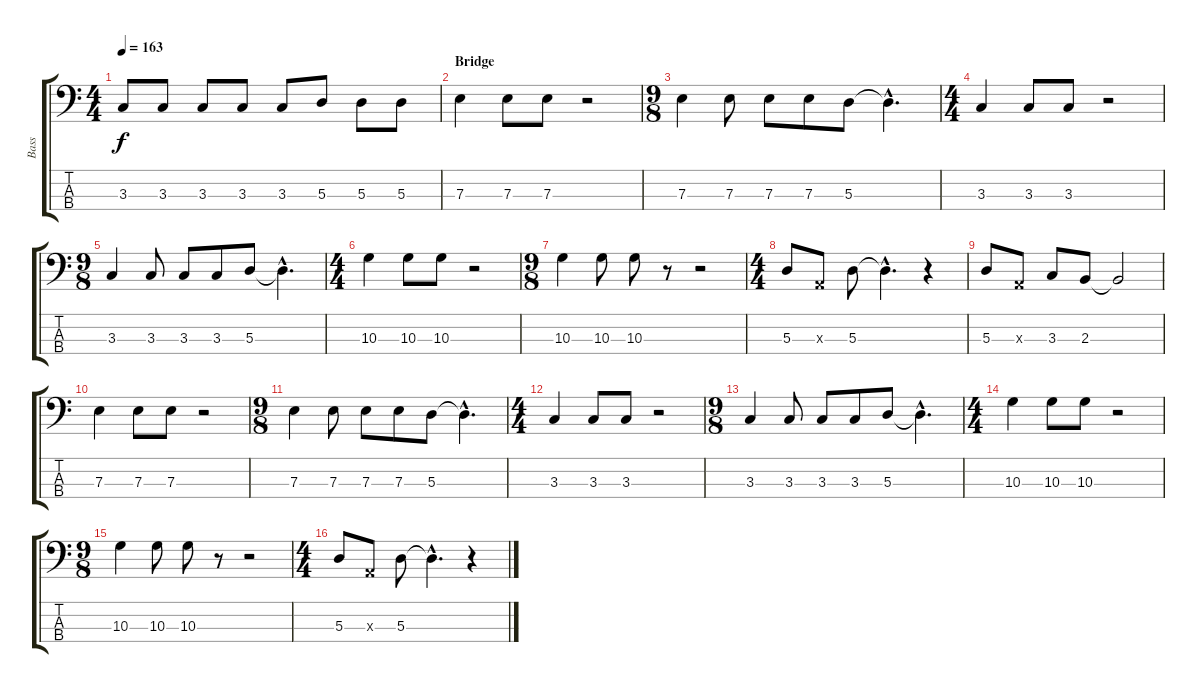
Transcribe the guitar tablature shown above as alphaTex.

\track ("Bass" "Bass") {instrument electricbassfinger}
\staff {score tabs}
\tuning (G2 D2 A1 E1) {hide}
\ts (4 4)
\tempo 163
\clef f4
\ks c
3.3.8{dy f} 3.3.8 3.3.8 3.3.8 3.3.8 5.3.8 5.3.8 5.3.8 |
\section ("" "Bridge")
7.3.4 7.3.8 7.3.8 r.2 |
\ts (9 8)
7.3.4 7.3.8 7.3.8 7.3.8 5.3.8 5.3{hac t}.4{d} |
\ts (4 4)
3.3.4 3.3.8 3.3.8 r.2 |
\ts (9 8)
3.3.4 3.3.8 3.3.8 3.3.8 5.3.8 5.3{hac t}.4{d} |
\ts (4 4)
10.3.4 10.3.8 10.3.8 r.2 |
\ts (9 8)
10.3.4 10.3.8 10.3.8 r.8 r.2 |
\ts (4 4)
5.3.8 0.3{x}.8 5.3.8 5.3{hac t}.4{d} r.4 |
5.3.8 0.3{x}.8 3.3.8 2.3.8 2.3{t}.2 |
7.3.4 7.3.8 7.3.8 r.2 |
\ts (9 8)
7.3.4 7.3.8 7.3.8 7.3.8 5.3.8 5.3{hac t}.4{d} |
\ts (4 4)
3.3.4 3.3.8 3.3.8 r.2 |
\ts (9 8)
3.3.4 3.3.8 3.3.8 3.3.8 5.3.8 5.3{hac t}.4{d} |
\ts (4 4)
10.3.4 10.3.8 10.3.8 r.2 |
\ts (9 8)
10.3.4 10.3.8 10.3.8 r.8 r.2 |
\ts (4 4)
5.3.8 0.3{x}.8 5.3.8 5.3{hac t}.4{d} r.4
